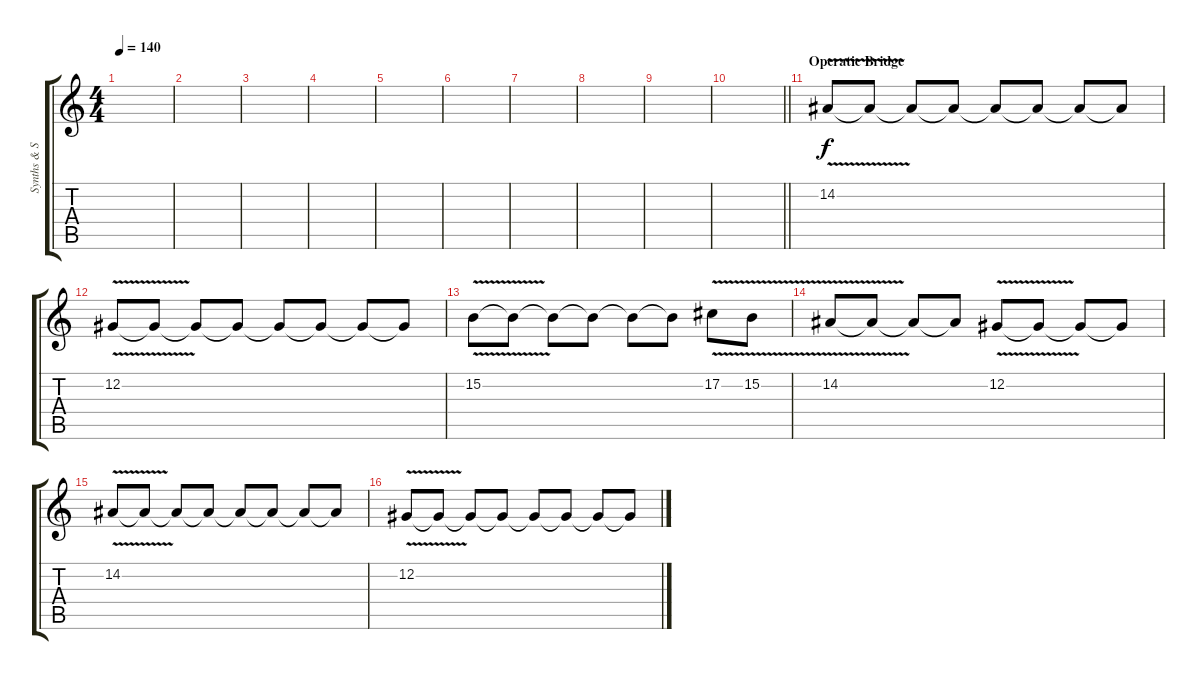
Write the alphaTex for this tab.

\track ("Synths & Strings" "Synths & S") {instrument choiraahs}
\staff {score tabs}
\tuning (Db4 Ab3 E3 B2 Gb2 B1) {hide}
\ts (4 4)
\tempo 140
\clef g2
\ks c
|
|
|
|
|
|
|
|
|
\barLineRight lightlight
|
\section ("" "Operatic Bridge")
14.2{v}.8 14.2{t}.8 14.2{t}.8 14.2{t}.8 14.2{t}.8 14.2{t}.8 14.2{t}.8 14.2{t}.8 |
12.2{v}.8 12.2{t}.8 12.2{t}.8 12.2{t}.8 12.2{t}.8 12.2{t}.8 12.2{t}.8 12.2{t}.8 |
15.2{v}.8 15.2{t}.8 15.2{t}.8 15.2{t}.8 15.2{t}.8 15.2{t}.8 17.2{v}.8 15.2{v}.8 |
14.2{v}.8 14.2{t}.8 14.2{t}.8 14.2{t}.8 12.2{v}.8 12.2{t}.8 12.2{t}.8 12.2{t}.8 |
14.2{v}.8 14.2{t}.8 14.2{t}.8 14.2{t}.8 14.2{t}.8 14.2{t}.8 14.2{t}.8 14.2{t}.8 |
12.2{v}.8 12.2{t}.8 12.2{t}.8 12.2{t}.8 12.2{t}.8 12.2{t}.8 12.2{t}.8 12.2{t}.8
